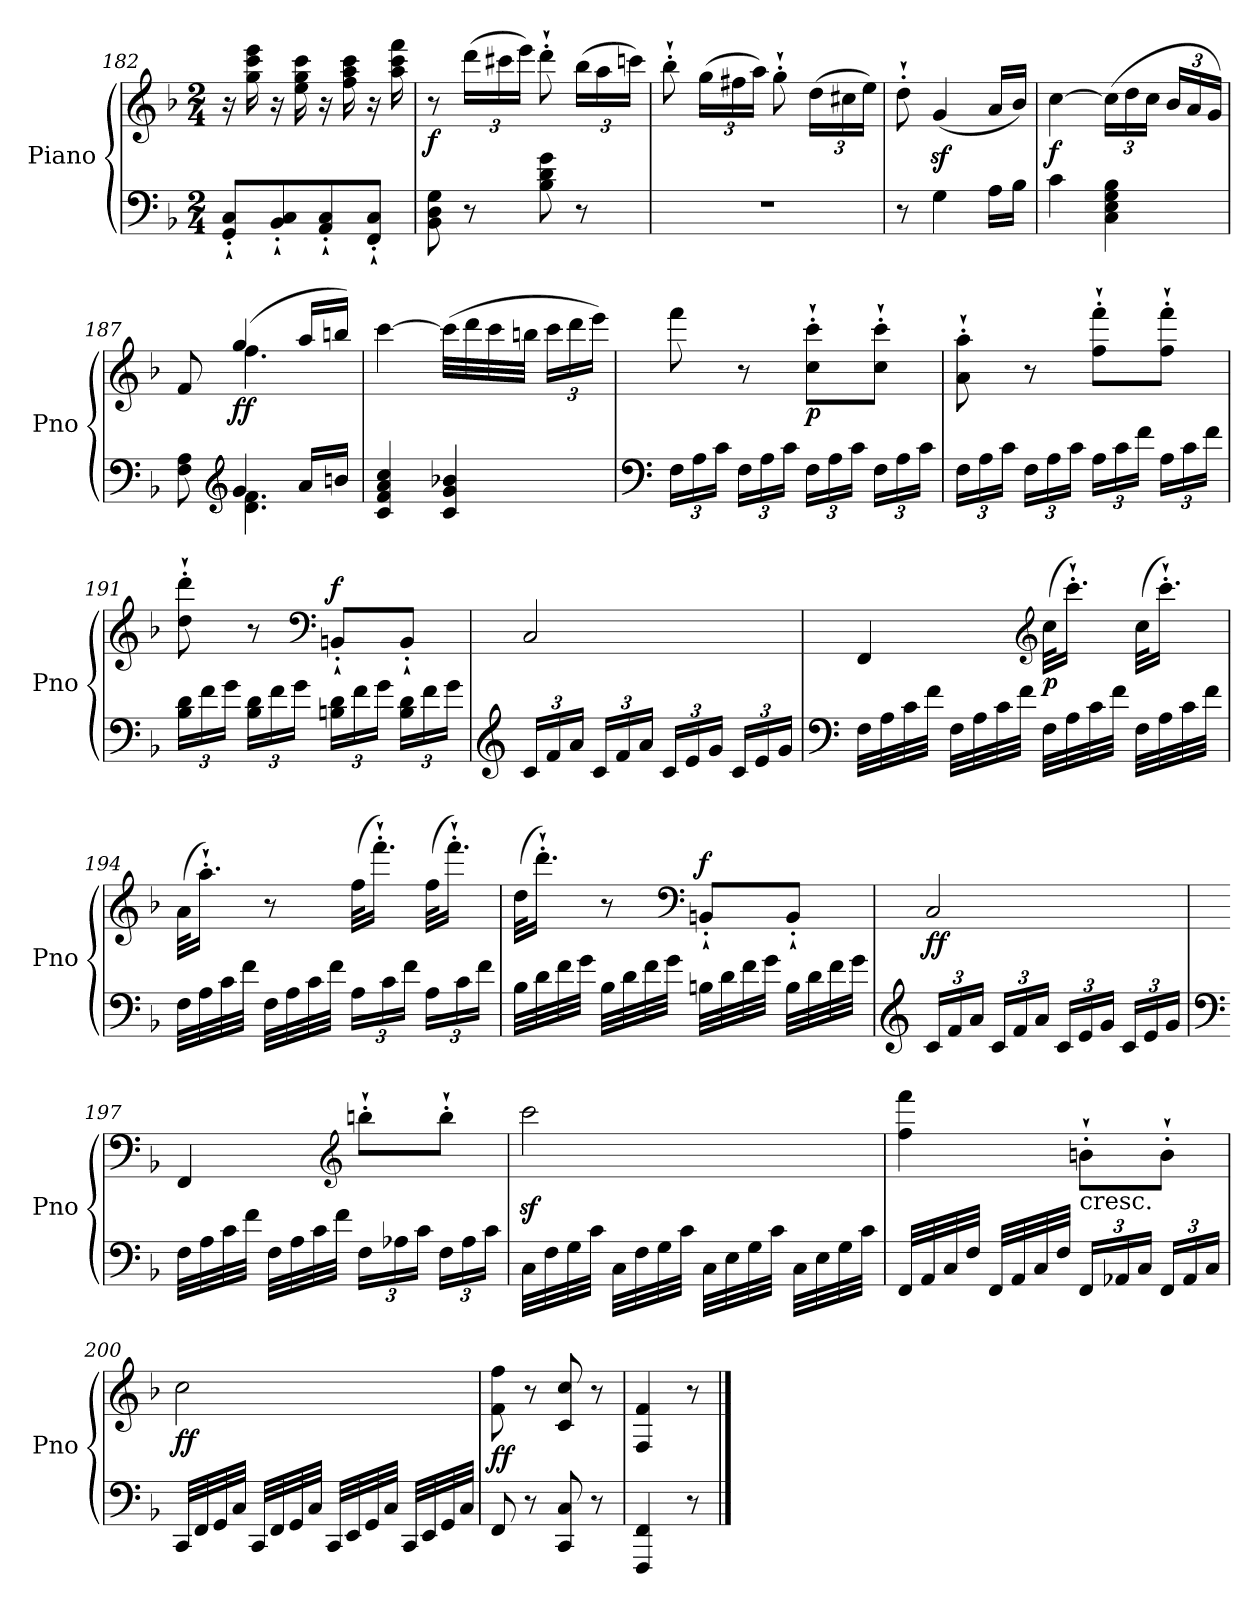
**kern	**kern	**dynam
*part1	*part1	*part1
*staff2	*staff1	*staff1/2
*I"Piano	*	*
*I'Pno	*	*
*clefF4	*clefG2	*
*k[b-]	*k[b-]	*
*F:	*F:	*
*M2/4	*M2/4	*
=182	=182	=182
8GG/'` 8C/'`L	16r	.
.	16gg\ 16ccc\ 16eee\	.
8BB-/'` 8C/'`	16r	.
.	16ee\ 16gg\ 16ccc\	.
8AA/'` 8C/'`	16r	.
.	16ff\ 16aa\ 16ccc\	.
8FF/'` 8C/'`J	16r	.
.	16aa\ 16ccc\ 16fff\	.
=183	=183	=183
!	!	!LO:DY:b
8BB-\ 8D\ 8G\	8r	f
*	*Xbrackettup	*
8r	(>24ddd\LL	.
.	24ccc#X\	.
.	24eee\JJ)	.
8B-\ 8d\ 8g\	8ddd'`\	.
8r	(>24bb-\LL	.
.	24aa\	.
.	24cccn\JJ)	.
=184	=184	=184
2r	8bb-'`\	.
.	(>24gg\LL	.
.	24ff#X\	.
.	24aa\JJ)	.
.	8gg'`\	.
.	(>24dd\LL	.
.	24cc#X\	.
.	24ee\JJ)	.
=185	=185	=185
8r	8dd'`\	.
4G\	(<4gz</	.
16A\LL	16a/LL	.
16B-\JJ	16b-/JJ)	.
=186	=186	=186
!	!	!LO:DY:b
4c\	[4cc\	f
4C\ 4E\ 4G\ 4B-\	(>24cc\LL]	.
.	24dd\	.
.	24cc\JJ	.
.	24b-/LL	.
.	24a/	.
.	24g/JJ)	.
=187	=187	=187
*^	*^	*
8F\ 8A\	8ryy	8f/	8ryy	.
*clefG2	*	*	*	*
!	!	!	!	!LO:DY:b
4g/	4.d\ 4.f\	(>4gg/	4.ff\	ff
16a/LL	.	16aa/LL	.	.
16bn/JJ	.	16bbn/JJ)	.	.
*v	*v	*	*	*
*	*v	*v	*
=188	=188	=188
4c/ 4f/ 4a/ 4cc/	[4ccc\	.
4c/ 4g/ 4b-X/	(>32ccc\LLL]	.
.	32ddd\	.
.	32ccc\	.
.	32bbn\JJJ	.
.	24ccc\LL	.
.	24ddd\	.
.	24eee\JJ)	.
=189	=189	=189
*clefF4	*	*
*Xbrackettup	*	*
24F\LL	8fff\	.
24A\	.	.
24c\JJ	.	.
24F\LL	8r	.
24A\	.	.
24c\JJ	.	.
!	!	!LO:DY:b
24F\LL	8cc\'` 8ccc\'`L	p
24A\	.	.
24c\JJ	.	.
24F\LL	8cc\'` 8ccc\'`J	.
24A\	.	.
24c\JJ	.	.
=190	=190	=190
24F\LL	8a\'` 8aa\'`	.
24A\	.	.
24c\JJ	.	.
24F\LL	8r	.
24A\	.	.
24c\JJ	.	.
24A\LL	8ff\'` 8fff\'`L	.
24c\	.	.
24f\JJ	.	.
24A\LL	8ff\'` 8fff\'`J	.
24c\	.	.
24f\JJ	.	.
=191	=191	=191
24B-\ 24d\LL	8dd\'` 8ddd\'`	.
24f\	.	.
24g\JJ	.	.
24B-\ 24d\LL	8r	.
24f\	.	.
24g\JJ	.	.
*	*clefF4	*
!	!	!LO:DY:a
24Bn\ 24d\LL	8BBn'`/L	f
24f\	.	.
24g\JJ	.	.
24B\ 24d\LL	8BB'`/J	.
24f\	.	.
24g\JJ	.	.
=192	=192	=192
*clefG2	*	*
24c/LL	2C/	.
24f/	.	.
24a/JJ	.	.
24c/LL	.	.
24f/	.	.
24a/JJ	.	.
24c/LL	.	.
24e/	.	.
24g/JJ	.	.
24c/LL	.	.
24e/	.	.
24g/JJ	.	.
=193	=193	=193
*clefF4	*	*
32F\LLL	4FF/	.
32A\	.	.
32c\	.	.
32f\JJJ	.	.
32F\LLL	.	.
32A\	.	.
32c\	.	.
32f\JJJ	.	.
*	*clefG2	*
!	!	!LO:DY:b
32F\LLL	(>32cc\KLL	p
32A\	16.ccc'`\JJ)	.
32c\	.	.
32f\JJJ	.	.
32F\LLL	(>32cc\KLL	.
32A\	16.ccc'`\JJ)	.
32c\	.	.
32f\JJJ	.	.
=194	=194	=194
32F\LLL	(>32a\KLL	.
32A\	16.aa'`\JJ)	.
32c\	.	.
32f\JJJ	.	.
32F\LLL	8r	.
32A\	.	.
32c\	.	.
32f\JJJ	.	.
24A\LL	(>32ff\KLL	.
.	16.fff'`\JJ)	.
24c\	.	.
24f\JJ	.	.
24A\LL	(>32ff\KLL	.
.	16.fff'`\JJ)	.
24c\	.	.
24f\JJ	.	.
=195	=195	=195
32B-\LLL	(>32dd\KLL	.
32d\	16.ddd'`\JJ)	.
32f\	.	.
32g\JJJ	.	.
32B-\LLL	8r	.
32d\	.	.
32f\	.	.
32g\JJJ	.	.
*	*clefF4	*
!	!	!LO:DY:a
32Bn\LLL	8BBn'`/L	f
32d\	.	.
32f\	.	.
32g\JJJ	.	.
32B\LLL	8BB'`/J	.
32d\	.	.
32f\	.	.
32g\JJJ	.	.
=196	=196	=196
*clefG2	*	*
!	!	!LO:DY:b
24c/LL	2C/	ff
24f/	.	.
24a/JJ	.	.
24c/LL	.	.
24f/	.	.
24a/JJ	.	.
24c/LL	.	.
24e/	.	.
24g/JJ	.	.
24c/LL	.	.
24e/	.	.
24g/JJ	.	.
=197	=197	=197
*clefF4	*	*
32F\LLL	4FF/	.
32A\	.	.
32c\	.	.
32f\JJJ	.	.
32F\LLL	.	.
32A\	.	.
32c\	.	.
32f\JJJ	.	.
*	*clefG2	*
24F\LL	8bbn'`\L	.
24A-X\	.	.
24c\JJ	.	.
24F\LL	8bb'`\J	.
24A-\	.	.
24c\JJ	.	.
=198	=198	=198
32C\LLL	2cccz<\	.
32F\	.	.
32G\	.	.
32c\JJJ	.	.
32C\LLL	.	.
32F\	.	.
32G\	.	.
32c\JJJ	.	.
32C\LLL	.	.
32E\	.	.
32G\	.	.
32c\JJJ	.	.
32C\LLL	.	.
32E\	.	.
32G\	.	.
32c\JJJ	.	.
=199	=199	=199
32FF/LLL	4ff\ 4fff\	.
32AA/	.	.
32C/	.	.
32F/JJJ	.	.
32FF/LLL	.	.
32AA/	.	.
32C/	.	.
32F/JJJ	.	.
!	!LO:TX:b:t=cresc.	!
24FF/LL	8bn'`\L	.
24AA-X/	.	.
24C/JJ	.	.
24FF/LL	8b'`\J	.
24AA-/	.	.
24C/JJ	.	.
=200	=200	=200
!	!	!LO:DY:b
32CC/LLL	2cc\	ff
32FF/	.	.
32GG/	.	.
32C/JJJ	.	.
32CC/LLL	.	.
32FF/	.	.
32GG/	.	.
32C/JJJ	.	.
32CC/LLL	.	.
32EE/	.	.
32GG/	.	.
32C/JJJ	.	.
32CC/LLL	.	.
32EE/	.	.
32GG/	.	.
32C/JJJ	.	.
=201	=201	=201
!	!	!LO:DY:b
8FF/	8f\ 8ff\	ff
8r	8r	.
8CC/ 8C/	8c/ 8cc/	.
8r	8r	.
=202	=202	=202
4FFF/ 4FF/	4F/ 4f/	.
8r	8r	.
==	==	==
*-	*-	*-
